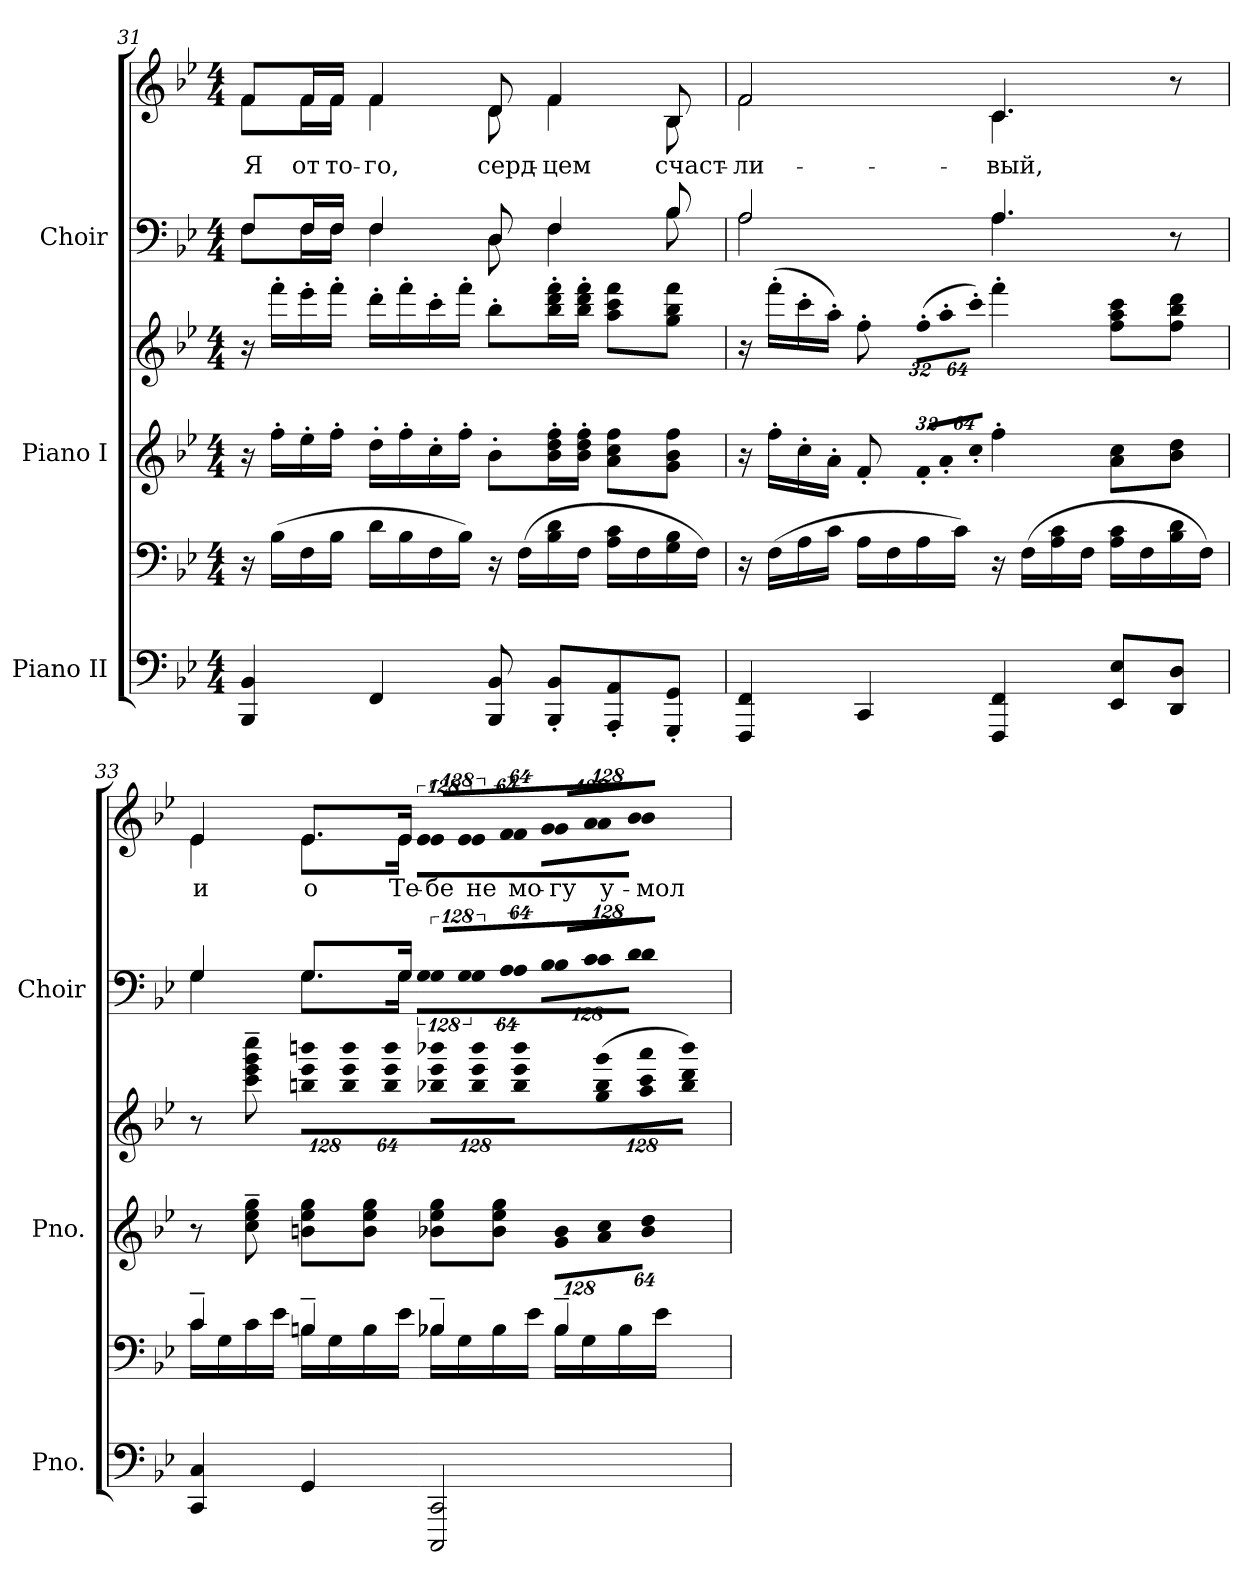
**kern	**kern	**kern	**kern	**kern	**kern	**text
*part3	*part3	*part2	*part2	*part1	*part1	*part1
*staff6	*staff5	*staff4	*staff3	*staff2	*staff1	*staff1
*I"Piano II	*	*I"Piano I	*	*I"Choir	*	*
*I'Pno.	*	*I'Pno.	*	*I'Choir	*	*
*clefF4	*clefF4	*clefG2	*clefG2	*clefF4	*clefG2	*
*k[b-e-]	*k[b-e-]	*k[b-e-]	*k[b-e-]	*k[b-e-]	*k[b-e-]	*
*B-:	*B-:	*B-:	*B-:	*B-:	*B-:	*
*M4/4	*M4/4	*M4/4	*M4/4	*M4/4	*M4/4	*
=31	=31	=31	=31	=31	=31	=31
*	*	*	*	*^	*^	*
!	!	!	!	!	!	!	!	!LO:LY:b:color=#000000
4BBB-i/ 4BB-i	16r	16r	16r	8Fi/L	8Fi\L	8fi/L	8fi\L	Я
.	(16B-i\LL	16ff'i\LL	16fff'i\LL	.	.	.	.	.
!	!	!	!	!	!	!	!	!LO:LY:b:color=#000000
.	16Fi\	16ee-'i\	16eee-'i\	16Fi/L	16Fi\L	16fi/L	16fi\L	от
!	!	!	!	!	!	!	!	!LO:LY:b:color=#000000
.	16B-i\JJ	16ff'i\JJ	16fff'i\JJ	16Fi/JJ	16Fi\JJ	16fi/JJ	16fi\JJ	то-
!	!	!	!	!	!	!	!	!LO:LY:b:color=#000000
4FFi/	16di\LL	16dd'i\LL	16ddd'i\LL	4Fi/	4Fi\	4fi/	4fi\	-го,
.	16B-i\	16ff'i\	16fff'i\	.	.	.	.	.
.	16Fi\	16cc'i\	16ccc'i\	.	.	.	.	.
.	16B-i\JJ)	16ff'i\JJ	16fff'i\JJ	.	.	.	.	.
!	!	!	!	!	!	!	!	!LO:LY:b:color=#000000
8BBB-i/ 8BB-i	16r	8b-'i\L	8bb-'i\L	8Di/	8Di\	8di/	8di\	серд-
.	(16Fi\LL	.	.	.	.	.	.	.
!	!	!	!	!	!	!	!	!LO:LY:b:color=#000000
8BBB-i/' 8BB-i'L	16B-i\ 16di	16b-i\' 16ddi' 16ffi'L	16bb-i\' 16dddi' 16fffi'L	4Fi/	4Fi\	4fi/	4fi\	-цем
.	16Fi\JJ	16b-i\' 16ddi' 16ffi'JJ	16bb-i\' 16dddi' 16fffi'JJ	.	.	.	.	.
8AAAi/' 8AAi'	16Ai\ 16ciLL	8ai\ 8cci 8ffiL	8aai\ 8ccci 8fffiL	.	.	.	.	.
.	16Fi\	.	.	.	.	.	.	.
!	!	!	!	!	!	!	!	!LO:LY:b:color=#000000
8GGGi/' 8GGi'J	16Gi\ 16B-i	8gi\ 8b-i 8ffiJ	8ggi\ 8bb-i 8fffiJ	8B-i/	8B-i\	8B-i/	8B-i\	счаст-
.	16Fi\JJ)	.	.	.	.	.	.	.
=32	=32	=32	=32	=32	=32	=32	=32	=32
!	!	!	!	!	!	!	!	!LO:LY:b:color=#000000
4FFFi/ 4FFi	16r	16r	16r	2Ai/	2Ai\	2fi/	2fi\	-ли-
.	(16Fi\LL	16ff'i\LL	(16fff'i\LL	.	.	.	.	.
.	16Ai\	16cc'i\	16ccc'i\	.	.	.	.	.
.	16ci\JJ	16a'i\JJ	16aa'i\JJ)	.	.	.	.	.
4CCi/	16Ai\LL	8f'i/	8ff'i\	.	.	.	.	.
.	16Fi\	.	.	.	.	.	.	.
*	*	*Xbrackettup	*	*	*	*	*	*
!	!	!LO:N:vis=16	!	!	!	!	!	!
*	*	*	*Xbrackettup	*	*	*	*	*
!	!	!	!LO:N:vis=16	!	!	!	!	!
.	16Ai\	512%21f'i/LL	(512%21ff'i\LL	.	.	.	.	.
!	!	!LO:N:vis=16	!LO:N:vis=16	!	!	!	!	!
.	.	1024%43a'i/	1024%43aa'i\	.	.	.	.	.
.	16ci\JJ)	.	.	.	.	.	.	.
!	!	!LO:N:vis=16	!LO:N:vis=16	!	!	!	!	!
.	.	1024%43cc'i/JJ	1024%43ccc'i\JJ)	.	.	.	.	.
!	!	!	!	!	!	!	!	!LO:LY:b:color=#000000
4FFFi/ 4FFi	16r	4ff'i\	4fff'i\	4.Ai/	4.Ai\	4.ci/	4.ci\	-вый,
.	(16Fi\LL	.	.	.	.	.	.	.
.	16Ai\ 16ci	.	.	.	.	.	.	.
.	16Fi\JJ	.	.	.	.	.	.	.
8EE-i/ 8E-iL	16Ai\ 16ciLL	8ai\ 8cciL	8ffi\ 8aai 8ccciL	.	.	.	.	.
.	16Fi\	.	.	.	.	.	.	.
8DDi/ 8DiJ	16B-i\ 16di	8b-i\ 8ddiJ	8ffi\ 8bb-i 8dddiJ	8r	8ryy	8r	8ryy	.
.	16Fi\JJ)	.	.	.	.	.	.	.
!!LO:PB:g=z	!!
=33	=33	=33	=33	=33	=33	=33	=33	=33
*	*^	*	*	*	*	*	*	*
!	!	!	!	!	!	!	!	!	!LO:LY:b:color=#000000
4CCi/ 4Ci	4c~i/	16ci\LL	8r	8r	4Gi/	4Gi\	4e-i/	4e-i\	и
.	.	16Gi\	.	.	.	.	.	.	.
.	.	16ci\	8cci\~ 8ee-i~ 8ggi~	8ccci\~ 8eee-i~ 8gggi~ 8cccci~	.	.	.	.	.
.	.	16e-i\JJ	.	.	.	.	.	.	.
!	!	!	!	!LO:N:vis=8	!	!	!	!	!
!	!	!	!	!	!	!	!	!	!LO:LY:b:color=#000000
4GGi/	4Bn~i/	16Bi\LL	8bni\ 8ee-i 8ggiL	1024%85bbni\ 1024%85eee-i 1024%85bbbniL	8.Gi/L	8.Gi\L	8.e-i/L	8.e-i\L	о
.	.	16Gi\	.	.	.	.	.	.	.
!	!	!	!	!LO:N:vis=8	!	!	!	!	!
.	.	.	.	1024%85bbi\ 1024%85eee-i 1024%85bbbi	.	.	.	.	.
.	.	16Bi\	8bi\ 8ee-i 8ggiJ	.	.	.	.	.	.
!	!	!	!	!LO:N:vis=8	!	!	!	!	!
.	.	.	.	512%43bbi\ 512%43eee-i 512%43bbbiJ	.	.	.	.	.
!	!	!	!	!	!	!	!	!	!LO:LY:b:color=#000000
.	.	16e-i\JJ	.	.	16Gi/Jk	16Gi\Jk	16e-i/Jk	16e-i\Jk	Те-
!	!	!	!	!LO:N:vis=8	!LO:N:vis=8	!LO:N:vis=8	!LO:N:vis=8	!LO:N:vis=8	!
!	!	!	!	!	!	!	!	!	!LO:LY:b:color=#000000
2CCCi/ 2CCi	4B-X~i/	16B-i\LL	8b-Xi\ 8ee-i 8ggiL	1024%85bb-Xi\ 1024%85eee-i 1024%85bbb-XiL	1024%85Gi/L	1024%85Gi\L	1024%85e-i/L	1024%85e-i\L	-бе
.	.	16Gi\	.	.	.	.	.	.	.
!	!	!	!	!LO:N:vis=8	!LO:N:vis=8	!LO:N:vis=8	!LO:N:vis=8	!LO:N:vis=8	!
!	!	!	!	!	!	!	!	!	!LO:LY:b:color=#000000
.	.	.	.	1024%85bb-i\ 1024%85eee-i 1024%85bbb-i	1024%85Gi/	1024%85Gi\	1024%85e-i/	1024%85e-i\	не
.	.	16B-i\	8b-i\ 8ee-i 8ggiJ	.	.	.	.	.	.
!	!	!	!	!LO:N:vis=8	!LO:N:vis=8	!LO:N:vis=8	!LO:N:vis=8	!LO:N:vis=8	!
!	!	!	!	!	!	!	!	!	!LO:LY:b:color=#000000
.	.	.	.	512%43bb-i\ 512%43eee-i 512%43bbb-iJ	512%43Ai/J	512%43Ai\J	512%43fi/J	512%43fi\J	мо-
.	.	16e-i\JJ	.	.	.	.	.	.	.
!	!	!	!LO:N:vis=8	!LO:N:vis=8	!LO:N:vis=8	!LO:N:vis=8	!LO:N:vis=8	!LO:N:vis=8	!
!	!	!	!	!	!	!	!	!	!LO:LY:b:color=#000000
.	4B-~i/	16B-i\LL	1024%85gi\ 1024%85b-iL	(1024%85ggi\ 1024%85bb-i 1024%85gggiL	1024%85B-i/L	1024%85B-i\L	1024%85gi/L	1024%85gi\L	-гу
.	.	16Gi\	.	.	.	.	.	.	.
!	!	!	!LO:N:vis=8	!LO:N:vis=8	!LO:N:vis=8	!LO:N:vis=8	!LO:N:vis=8	!LO:N:vis=8	!
!	!	!	!	!	!	!	!	!	!LO:LY:b:color=#000000
.	.	.	1024%85ai\ 1024%85cci	1024%85aai\ 1024%85ccci 1024%85aaai	1024%85ci/	1024%85ci\	1024%85ai/	1024%85ai\	у-
.	.	16B-i\	.	.	.	.	.	.	.
!	!	!	!LO:N:vis=8	!LO:N:vis=8	!LO:N:vis=8	!LO:N:vis=8	!LO:N:vis=8	!LO:N:vis=8	!
!	!	!	!	!	!	!	!	!	!LO:LY:b:color=#000000
.	.	.	512%43b-i\ 512%43ddiJ	512%43bb-i\ 512%43dddi 512%43bbb-iJ)	512%43di/J	512%43di\J	512%43b-i/J	512%43b-i\J	-мол-
.	.	16e-i\JJ	.	.	.	.	.	.	.
*	*	*	*	*	*v	*v	*	*	*
*	*v	*v	*	*	*	*v	*v	*
=	=	=	=	=	=	=
*-	*-	*-	*-	*-	*-	*-
